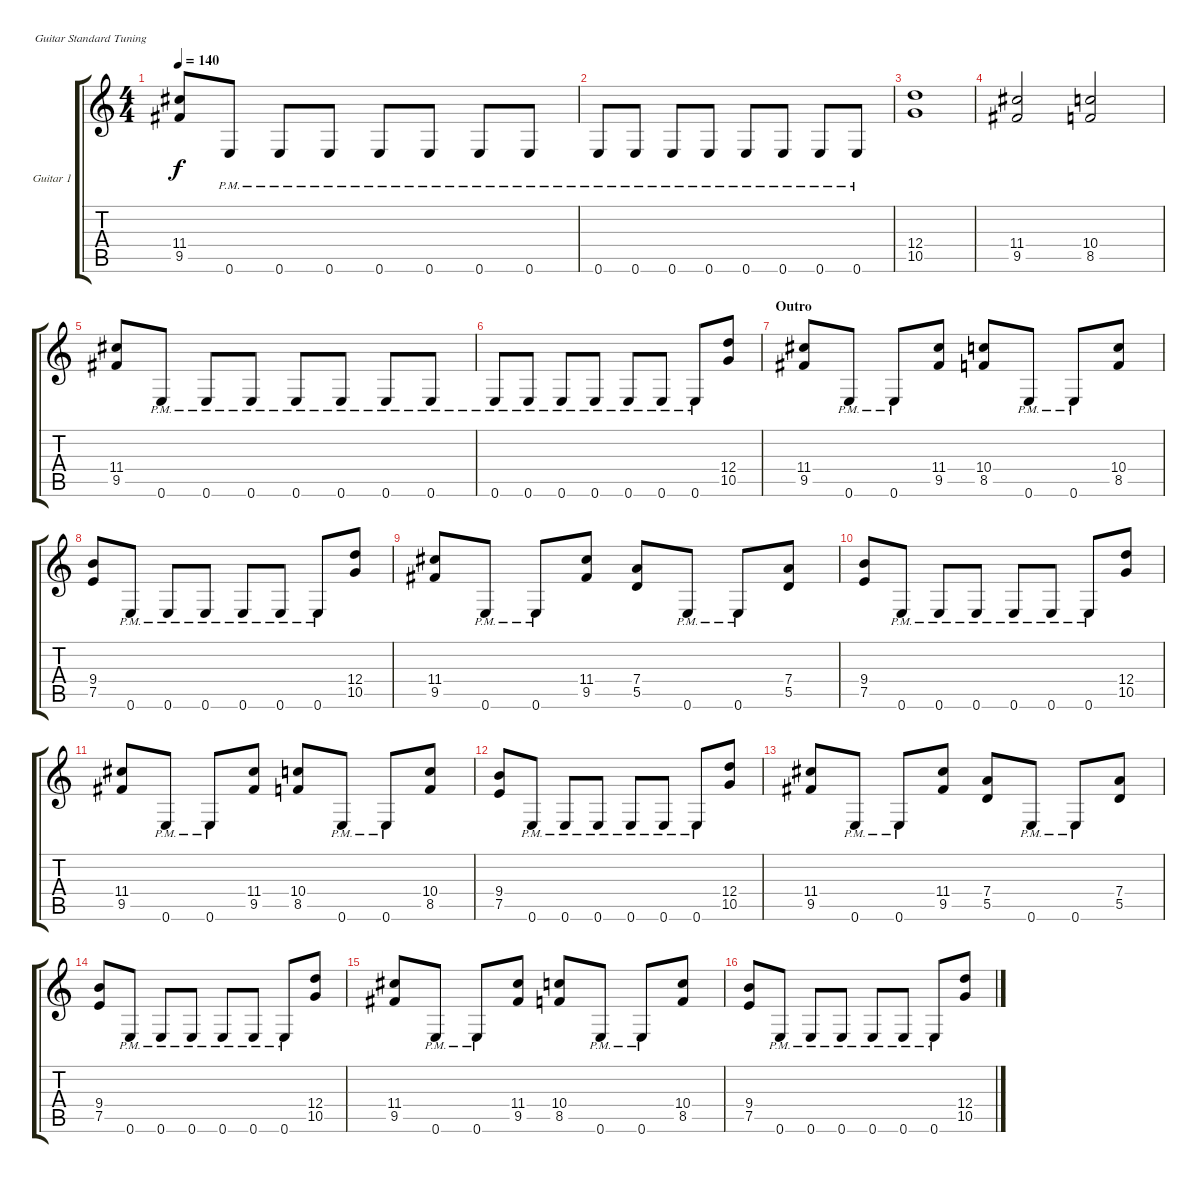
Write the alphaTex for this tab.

\defaultSystemsLayout 4
\bracketExtendMode groupsimilarinstruments
\firstSystemTrackNameOrientation horizontal
\otherSystemsTrackNameOrientation horizontal
\track ("Guitar 1" "Guitar 1") {instrument distortionguitar}
\staff {score tabs}
\tuning (E4 B3 G3 D3 A2 E2)
\ts (4 4)
\tempo 140
\clef g2
\ks c
(11.4 9.5).8{dy f} 0.6{pm}.8 0.6{pm}.8 0.6{pm}.8 0.6{pm}.8 0.6{pm}.8 0.6{pm}.8 0.6{pm}.8 |
0.6{pm}.8 0.6{pm}.8 0.6{pm}.8 0.6{pm}.8 0.6{pm}.8 0.6{pm}.8 0.6{pm}.8 0.6{pm}.8 |
(12.4 10.5).1 |
(11.4 9.5).2 (10.4 8.5).2 |
(11.4 9.5).8 0.6{pm}.8 0.6{pm}.8 0.6{pm}.8 0.6{pm}.8 0.6{pm}.8 0.6{pm}.8 0.6{pm}.8 |
0.6{pm}.8 0.6{pm}.8 0.6{pm}.8 0.6{pm}.8 0.6{pm}.8 0.6{pm}.8 0.6{pm}.8 (12.4 10.5).8 |
\section ("" "Outro")
(11.4 9.5).8 0.6{pm}.8 0.6{pm}.8 (11.4 9.5).8 (10.4 8.5).8 0.6{pm}.8 0.6{pm}.8 (10.4 8.5).8 |
(9.4 7.5).8 0.6{pm}.8 0.6{pm}.8 0.6{pm}.8 0.6{pm}.8 0.6{pm}.8 0.6{pm}.8 (12.4 10.5).8 |
(11.4 9.5).8 0.6{pm}.8 0.6{pm}.8 (11.4 9.5).8 (7.4 5.5).8 0.6{pm}.8 0.6{pm}.8 (7.4 5.5).8 |
(9.4 7.5).8 0.6{pm}.8 0.6{pm}.8 0.6{pm}.8 0.6{pm}.8 0.6{pm}.8 0.6{pm}.8 (12.4 10.5).8 |
(11.4 9.5).8 0.6{pm}.8 0.6{pm}.8 (11.4 9.5).8 (10.4 8.5).8 0.6{pm}.8 0.6{pm}.8 (10.4 8.5).8 |
(9.4 7.5).8 0.6{pm}.8 0.6{pm}.8 0.6{pm}.8 0.6{pm}.8 0.6{pm}.8 0.6{pm}.8 (12.4 10.5).8 |
(11.4 9.5).8 0.6{pm}.8 0.6{pm}.8 (11.4 9.5).8 (7.4 5.5).8 0.6{pm}.8 0.6{pm}.8 (7.4 5.5).8 |
(9.4 7.5).8 0.6{pm}.8 0.6{pm}.8 0.6{pm}.8 0.6{pm}.8 0.6{pm}.8 0.6{pm}.8 (12.4 10.5).8 |
(11.4 9.5).8 0.6{pm}.8 0.6{pm}.8 (11.4 9.5).8 (10.4 8.5).8 0.6{pm}.8 0.6{pm}.8 (10.4 8.5).8 |
(9.4 7.5).8 0.6{pm}.8 0.6{pm}.8 0.6{pm}.8 0.6{pm}.8 0.6{pm}.8 0.6{pm}.8 (12.4 10.5).8
